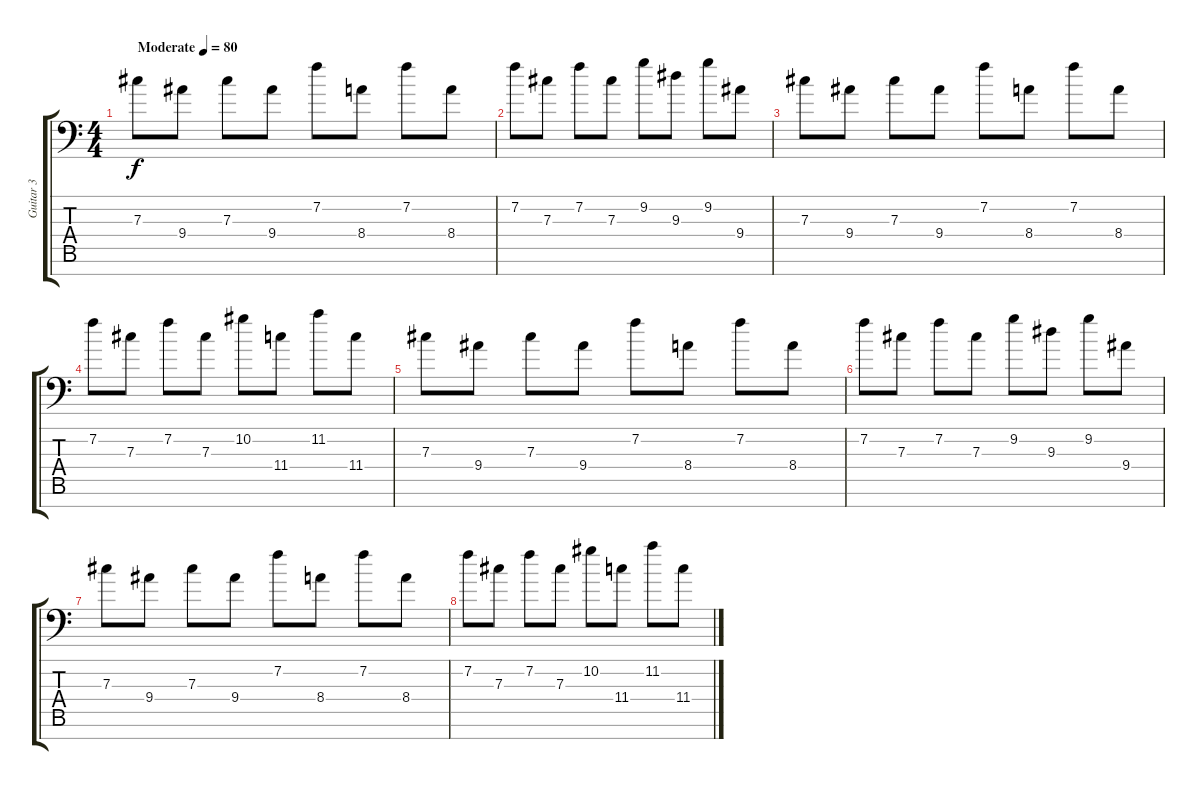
\track ("Guitar 3" "Guitar 3") {instrument distortionguitar}
\staff {score tabs}
\tuning (Eb4 Bb3 Gb3 Db3 Ab2 Eb2 Bb1) {hide}
\ts (4 4)
\tempo (80 "Moderate")
\clef f4
\ks c
7.3.8{dy f instrument distortionguitar} 9.4.8 7.3.8 9.4.8 7.2.8 8.4.8 7.2.8 8.4.8 |
7.2.8 7.3.8 7.2.8 7.3.8 9.2.8 9.3.8 9.2.8 9.4.8 |
7.3.8 9.4.8 7.3.8 9.4.8 7.2.8 8.4.8 7.2.8 8.4.8 |
7.2.8 7.3.8 7.2.8 7.3.8 10.2.8 11.4.8 11.2.8 11.4.8 |
7.3.8 9.4.8 7.3.8 9.4.8 7.2.8 8.4.8 7.2.8 8.4.8 |
7.2.8 7.3.8 7.2.8 7.3.8 9.2.8 9.3.8 9.2.8 9.4.8 |
7.3.8 9.4.8 7.3.8 9.4.8 7.2.8 8.4.8 7.2.8 8.4.8 |
7.2.8 7.3.8 7.2.8 7.3.8 10.2.8 11.4.8 11.2.8 11.4.8
